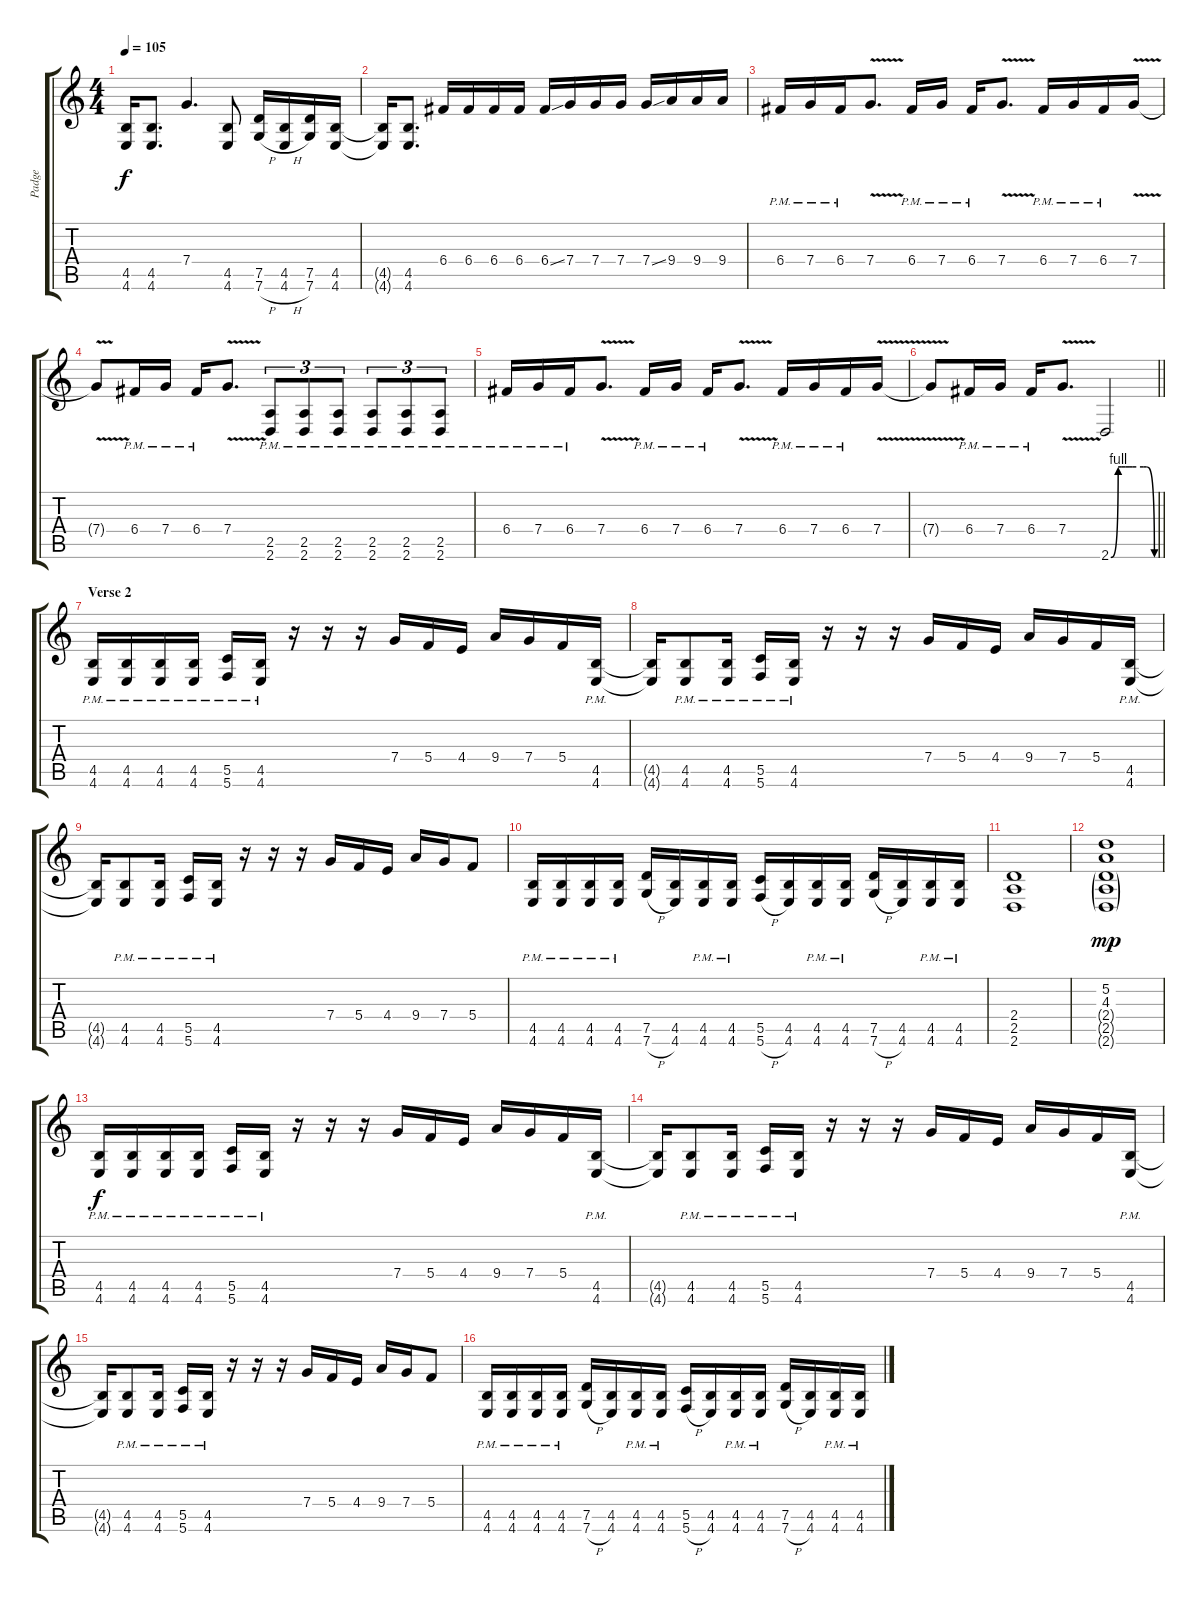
\track ("Padge" "Padge") {instrument distortionguitar}
\staff {score tabs}
\tuning (D4 A3 F3 C3 G2 C2) {hide}
\ts (4 4)
\tempo 105
\clef g2
\ks c
(4.5{t} 4.6{t}).16{dy f} (4.5 4.6).8{d} 7.4.4{d} (4.5 4.6).8 (7.5 7.6{h}).16 (4.5 4.6{h}).16 (7.5 7.6).16 (4.5 4.6).16 |
(4.5{t} 4.6{t}).16 (4.5 4.6).8{d} 6.4.16 6.4.16 6.4.16 6.4.16 6.4{ss}.16 7.4.16 7.4.16 7.4.16 7.4{ss}.16 9.4.16 9.4.16 9.4.16 |
6.4{pm}.16 7.4{pm}.16 6.4{pm}.16 7.4{v}.8{d} 6.4{pm}.16 7.4{pm}.16 6.4{pm}.16 7.4{v}.8{d} 6.4{pm}.16 7.4{pm}.16 6.4{pm}.16 7.4{v}.16 |
7.4{t}.8 6.4{pm}.16 7.4{pm}.16 6.4{pm}.16 7.4{v}.8{d} (2.5{pm} 2.6{pm}).8{tu (3 2)} (2.5{pm} 2.6{pm}).8{tu (3 2)} (2.5{pm} 2.6{pm}).8{tu (3 2)} (2.5{pm} 2.6{pm}).8{tu (3 2)} (2.5{pm} 2.6{pm}).8{tu (3 2)} (2.5{pm} 2.6{pm}).8{tu (3 2)} |
6.4{pm}.16 7.4{pm}.16 6.4{pm}.16 7.4{v}.8{d} 6.4{pm}.16 7.4{pm}.16 6.4{pm}.16 7.4{v}.8{d} 6.4{pm}.16 7.4{pm}.16 6.4{pm}.16 7.4{v}.16 |
\barLineRight lightlight
7.4{t}.8 6.4{pm}.16 7.4{pm}.16 6.4{pm}.16 7.4{v}.8{d} 2.6{be (custom 0 0 10 4 15 4 20 4 25 4 30 4 35 4 45 4 49 4 60 0)}.2 |
\section ("" "Verse 2")
(4.5{pm} 4.6{pm}).16 (4.5{pm} 4.6{pm}).16 (4.5{pm} 4.6{pm}).16 (4.5{pm} 4.6{pm}).16 (5.5{pm} 5.6{pm}).16 (4.5{pm} 4.6{pm}).16 r.16 r.16 r.16 7.4.16 5.4.16 4.4.16 9.4.16 7.4.16 5.4.16 (4.5{pm} 4.6{pm}).16 |
(4.5{t} 4.6{t}).16 (4.5{pm} 4.6{pm}).8 (4.5{pm} 4.6{pm}).16 (5.5{pm} 5.6{pm}).16 (4.5{pm} 4.6{pm}).16 r.16 r.16 r.16 7.4.16 5.4.16 4.4.16 9.4.16 7.4.16 5.4.16 (4.5{pm} 4.6{pm}).16 |
(4.5{t} 4.6{t}).16 (4.5{pm} 4.6{pm}).8 (4.5{pm} 4.6{pm}).16 (5.5{pm} 5.6{pm}).16 (4.5{pm} 4.6{pm}).16 r.16 r.16 r.16 7.4.16 5.4.16 4.4.16 9.4.16 7.4.16 5.4.8 |
(4.5 4.6{pm}).16 (4.5 4.6{pm}).16 (4.5 4.6{pm}).16 (4.5 4.6{pm}).16 (7.5 7.6{h}).16 (4.5 4.6).16 (4.5 4.6{pm}).16 (4.5 4.6{pm}).16 (5.5 5.6{h}).16 (4.5 4.6).16 (4.5 4.6{pm}).16 (4.5 4.6{pm}).16 (7.5 7.6{h}).16 (4.5 4.6).16 (4.5 4.6{pm}).16 (4.5 4.6{pm}).16 |
(2.4 2.5 2.6).1 |
(5.2 4.3 2.4{g} 2.5{g} 2.6{g}).1{dy mp} |
(4.5{pm} 4.6{pm}).16{dy f} (4.5{pm} 4.6{pm}).16 (4.5{pm} 4.6{pm}).16 (4.5{pm} 4.6{pm}).16 (5.5{pm} 5.6{pm}).16 (4.5{pm} 4.6{pm}).16 r.16 r.16 r.16 7.4.16 5.4.16 4.4.16 9.4.16 7.4.16 5.4.16 (4.5{pm} 4.6{pm}).16 |
(4.5{t} 4.6{t}).16 (4.5{pm} 4.6{pm}).8 (4.5{pm} 4.6{pm}).16 (5.5{pm} 5.6{pm}).16 (4.5{pm} 4.6{pm}).16 r.16 r.16 r.16 7.4.16 5.4.16 4.4.16 9.4.16 7.4.16 5.4.16 (4.5{pm} 4.6{pm}).16 |
(4.5{t} 4.6{t}).16 (4.5{pm} 4.6{pm}).8 (4.5{pm} 4.6{pm}).16 (5.5{pm} 5.6{pm}).16 (4.5{pm} 4.6{pm}).16 r.16 r.16 r.16 7.4.16 5.4.16 4.4.16 9.4.16 7.4.16 5.4.8 |
(4.5 4.6{pm}).16 (4.5 4.6{pm}).16 (4.5 4.6{pm}).16 (4.5 4.6{pm}).16 (7.5 7.6{h}).16 (4.5 4.6).16 (4.5 4.6{pm}).16 (4.5 4.6{pm}).16 (5.5 5.6{h}).16 (4.5 4.6).16 (4.5 4.6{pm}).16 (4.5 4.6{pm}).16 (7.5 7.6{h}).16 (4.5 4.6).16 (4.5 4.6{pm}).16 (4.5 4.6{pm}).16
